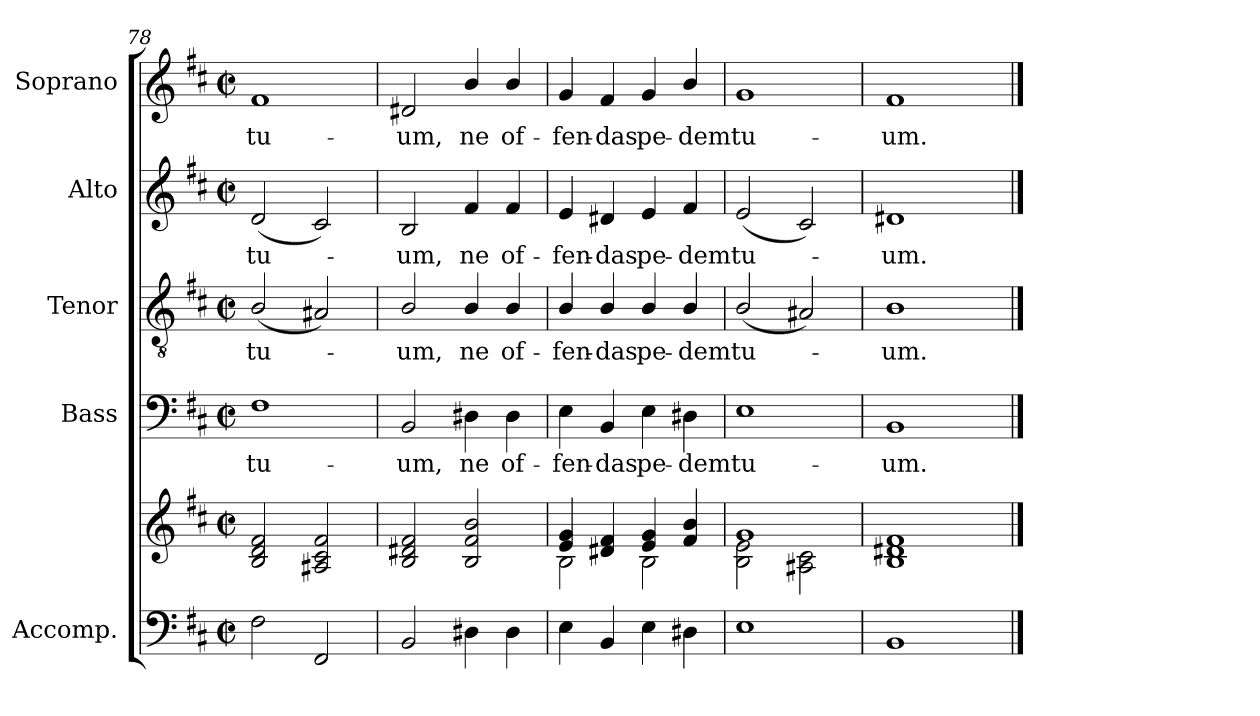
**kern	**kern	**kern	**text	**kern	**text	**kern	**text	**kern	**text
*part5	*part5	*part4	*part4	*part3	*part3	*part2	*part2	*part1	*part1
*staff6	*staff5	*staff4	*staff4	*staff3	*staff3	*staff2	*staff2	*staff1	*staff1
*I"Accomp.	*	*I"Bass	*	*I"Tenor	*	*I"Alto	*	*I"Soprano	*
*clefF4	*clefG2	*clefF4	*	*clefGv2	*	*clefG2	*	*clefG2	*
*k[f#c#]	*k[f#c#]	*k[f#c#]	*	*k[f#c#]	*	*k[f#c#]	*	*k[f#c#]	*
*D:	*D:	*D:	*	*D:	*	*D:	*	*D:	*
*M2/2	*M2/2	*M2/2	*	*M2/2	*	*M2/2	*	*M2/2	*
*met(c|)	*met(c|)	*met(c|)	*	*met(c|)	*	*met(c|)	*	*met(c|)	*
=78	=78	=78	=78	=78	=78	=78	=78	=78	=78
*	*^	*	*	*	*	*	*	*	*
!	!	!	!	!LO:LY:b	!	!LO:LY:b	!	!LO:LY:b	!	!LO:LY:b
2F#	2B/ 2d/ 2f#/	2ryy	1F#	tu-	(<2B/	tu-	(<2d	tu-	1f#	tu-
2FF#	2A#X/ 2c#/ 2f#/	2ryy	.	.	2A#X)	.	2c#)	.	.	.
=79	=79	=79	=79	=79	=79	=79	=79	=79	=79	=79
!	!	!	!	!LO:LY:b	!	!LO:LY:b	!	!LO:LY:b	!	!LO:LY:b
2BB	2B/ 2d#X/ 2f#/	2ryy	2BB	-um,	2B/	um,	2B	um,	2d#X	-um,
!	!	!	!	!LO:LY:b	!	!LO:LY:b	!	!LO:LY:b	!	!LO:LY:b
4D#X	2B/ 2f#/ 2b/	2ryy	4D#X	ne	4B/	ne	4f#	ne	4b/	ne
!	!	!	!	!LO:LY:b	!	!LO:LY:b	!	!LO:LY:b	!	!LO:LY:b
4D#	.	.	4D#	of-	4B/	of-	4f#	of-	4b/	of-
=80	=80	=80	=80	=80	=80	=80	=80	=80	=80	=80
!	!	!	!	!LO:LY:b	!	!LO:LY:b	!	!LO:LY:b	!	!LO:LY:b
4E	4e/ 4g/	2B\	4E	-fen-	4B/	-fen-	4e	-fen-	4g	-fen-
!	!	!	!	!LO:LY:b	!	!LO:LY:b	!	!LO:LY:b	!	!LO:LY:b
4BB	4d#X/ 4f#/	.	4BB	-das	4B/	-das	4d#X	-das	4f#	-das
!	!	!	!	!LO:LY:b	!	!LO:LY:b	!	!LO:LY:b	!	!LO:LY:b
4E	4e/ 4g/	2B\	4E	pe-	4B/	pe-	4e	pe-	4g	pe-
!	!	!	!	!LO:LY:b	!	!LO:LY:b	!	!LO:LY:b	!	!LO:LY:b
4D#X	4f#/ 4b/	.	4D#X	-dem	4B/	-dem	4f#	-dem	4b/	-dem
=81	=81	=81	=81	=81	=81	=81	=81	=81	=81	=81
!	!	!	!	!LO:LY:b	!	!LO:LY:b	!	!LO:LY:b	!	!LO:LY:b
1E	1g/	2B\ 2e\	1E	tu-	(<2B/	tu-	(<2e	tu-	1g	tu-
.	.	2A#X\ 2c#\	.	.	2A#X)	.	2c#)	.	.	.
=82	=82	=82	=82	=82	=82	=82	=82	=82	=82	=82
!	!	!	!	!LO:LY:b	!	!LO:LY:b	!	!LO:LY:b	!	!LO:LY:b
1BB	1B/ 1d#X/ 1f#/	2ryy	1BB	-um.	1B	um.	1d#X	um.	1f#	-um.
.	.	2ryy	.	.	.	.	.	.	.	.
*	*v	*v	*	*	*	*	*	*	*	*
==	==	==	==	==	==	==	==	==	==
*-	*-	*-	*-	*-	*-	*-	*-	*-	*-
